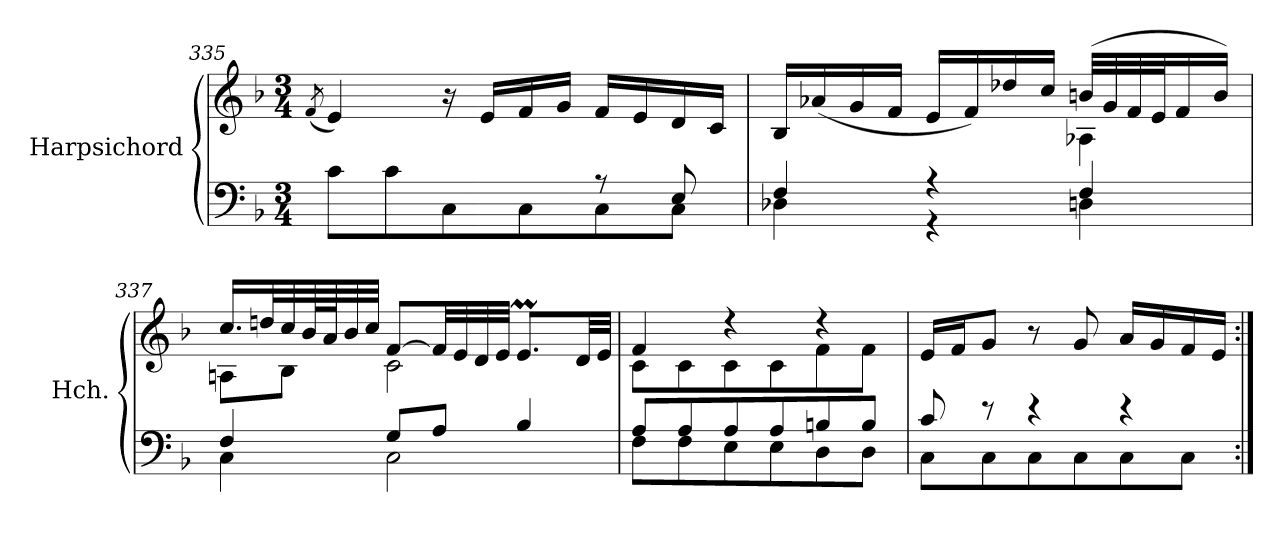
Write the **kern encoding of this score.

**kern	**kern
*part1	*part1
*staff2	*staff1
*I"Harpsichord	*
*I'Hch.	*
*clefF4	*clefG2
*k[b-]	*k[b-]
*M3/4	*M3/4
=335	=335
.	(8qf/
*^	*
4ryy	8c\L	4e/)
.	8c\	.
4ryy	8C\	16r
.	.	16e/LL
.	8C\	16f/
.	.	16g/JJ
8r	8C\	16f/LL
.	.	16e/
8E/	8C\J	16d/
.	.	16c/JJ
!!LO:LB:g=z
=336	=336	=336
*	*	*^
4F/	4D-X\	16B-/LL	4ryy
.	.	(16a-X/	.
.	.	16g/	.
.	.	16f/JJ	.
4r	4r	16e/LL	4ryy
.	.	16f/)	.
.	.	16dd-X/	.
.	.	16cc/JJ	.
4F/	4Dn\	(32bn/LLL	4A-X\
.	.	32g/	.
.	.	32f/	.
.	.	32e/J	.
.	.	16f/	.
.	.	16b/JJ)	.
=337	=337	=337	=337
4F/	4C\	16.cc/LL	8An\L
.	.	32ddn/L	.
.	.	32cc/	8B-\J
.	.	64b-/L	.
.	.	64a/J	.
.	.	32b-/	.
.	.	32cc/JJJ	.
8G/L	2C\	[8f/L	2c\
8A/J	.	32f/LL]	.
.	.	32e/	.
.	.	32d/	.
.	.	32e/JJJ	.
4B-/	.	8.em/L	.
.	.	32d/LL	.
.	.	32e/JJJ	.
=338	=338	=338	=338
8A/L	8F\L	4f/	8c\L
8A/	8F\	.	8c\
8A/	8E\	4r	8c\
8A/	8E\	.	8c\
8Bn/	8D\	4r	8f\
8B/J	8D\J	.	8f\J
*	*	*v	*v
=339	=339	=339
8c/	8C\L	16e/LL
.	.	16f/J
8r	8C\	8g/J
4r	8C\	8r
.	8C\	8g/
4r	8C\	16a/LL
.	.	16g/
.	8C\J	16f/
.	.	16e/JJ
*v	*v	*
=:|!	=:|!
*-	*-
